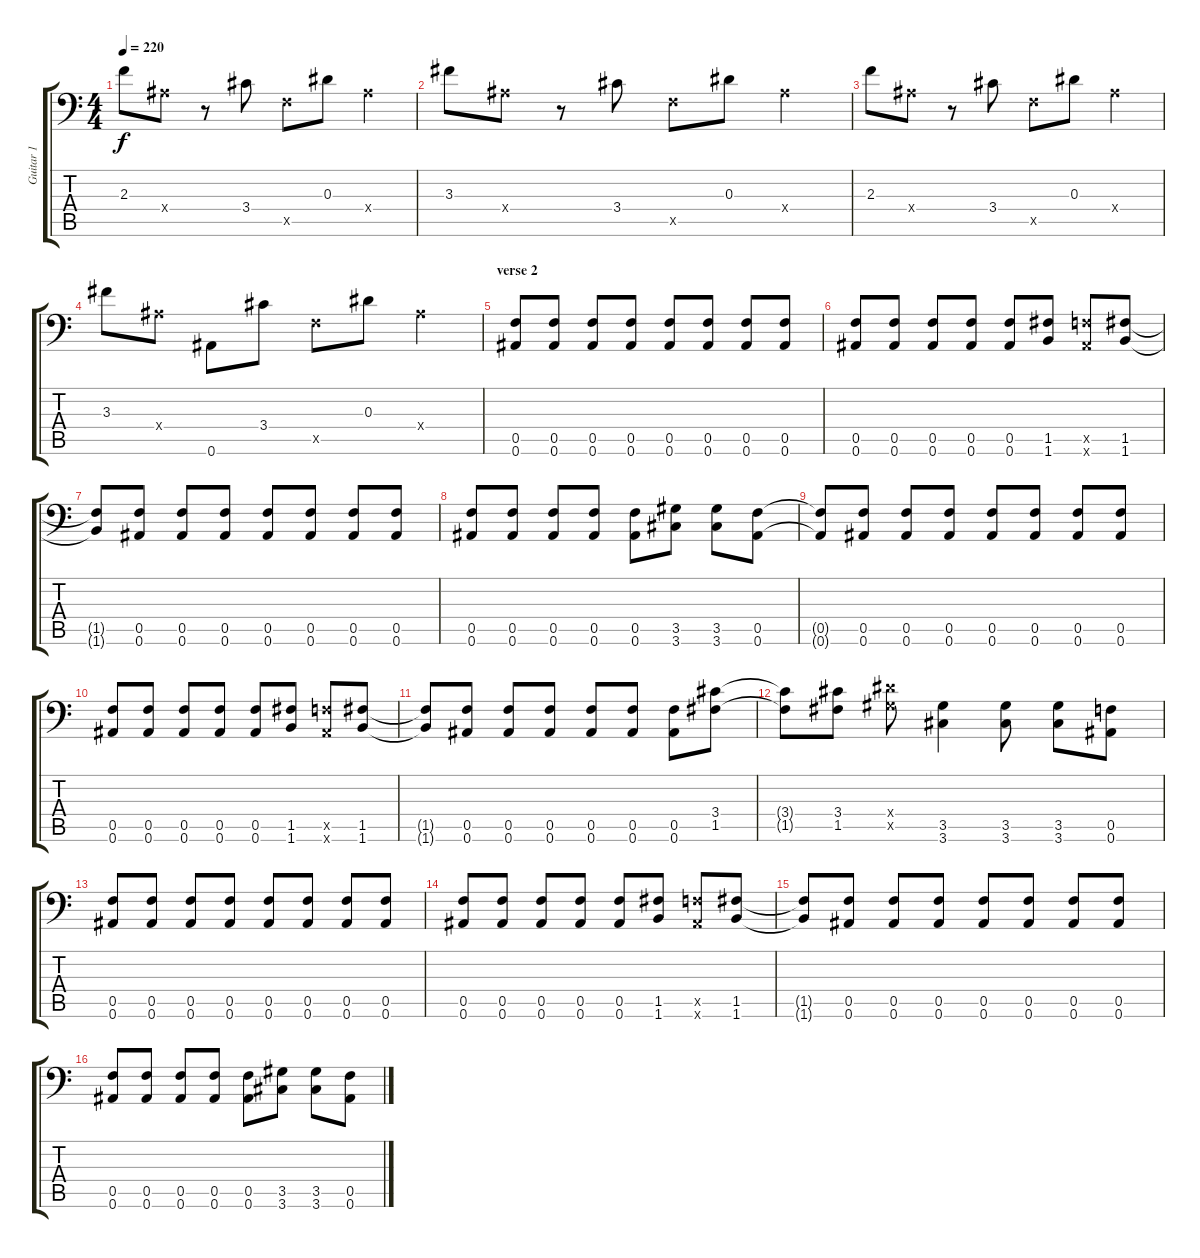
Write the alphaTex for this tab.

\track ("Guitar 1" "Guitar 1") {instrument distortionguitar}
\staff {score tabs}
\tuning (C4 G3 Eb3 Bb2 F2 Bb1) {hide}
\ts (4 4)
\tempo 220
\clef f4
\ks c
2.3.8{dy f} 0.4{x}.8 r.8 3.4.8 0.5{x}.8 0.3.8 0.4{x}.4 |
3.3.8 0.4{x}.8 r.8 3.4.8 0.5{x}.8 0.3.8 0.4{x}.4 |
2.3.8 0.4{x}.8 r.8 3.4.8 0.5{x}.8 0.3.8 0.4{x}.4 |
3.3.8 0.4{x}.8 0.6.8 3.4.8 0.5{x}.8 0.3.8 0.4{x}.4 |
\section ("" "verse 2")
(0.5 0.6).8 (0.5 0.6).8 (0.5 0.6).8 (0.5 0.6).8 (0.5 0.6).8 (0.5 0.6).8 (0.5 0.6).8 (0.5 0.6).8 |
(0.5 0.6).8 (0.5 0.6).8 (0.5 0.6).8 (0.5 0.6).8 (0.5 0.6).8 (1.5 1.6).8 (0.5{x} 0.6{x}).8 (1.5 1.6).8 |
(1.5{t} 1.6{t}).8 (0.5 0.6).8 (0.5 0.6).8 (0.5 0.6).8 (0.5 0.6).8 (0.5 0.6).8 (0.5 0.6).8 (0.5 0.6).8 |
(0.5 0.6).8 (0.5 0.6).8 (0.5 0.6).8 (0.5 0.6).8 (0.5 0.6).8 (3.5 3.6).8 (3.5 3.6).8 (0.5 0.6).8 |
(0.5{t} 0.6{t}).8 (0.5 0.6).8 (0.5 0.6).8 (0.5 0.6).8 (0.5 0.6).8 (0.5 0.6).8 (0.5 0.6).8 (0.5 0.6).8 |
(0.5 0.6).8 (0.5 0.6).8 (0.5 0.6).8 (0.5 0.6).8 (0.5 0.6).8 (1.5 1.6).8 (0.5{x} 0.6{x}).8 (1.5 1.6).8 |
(1.5{t} 1.6{t}).8 (0.5 0.6).8 (0.5 0.6).8 (0.5 0.6).8 (0.5 0.6).8 (0.5 0.6).8 (0.5 0.6).8 (3.4 1.5).8 |
(3.4{t} 1.5{t}).8 (3.4 1.5).8 (5.4{x} 3.5{x}).8 (3.5 3.6).4 (3.5 3.6).8 (3.5 3.6).8 (0.5 0.6).8 |
(0.5 0.6).8 (0.5 0.6).8 (0.5 0.6).8 (0.5 0.6).8 (0.5 0.6).8 (0.5 0.6).8 (0.5 0.6).8 (0.5 0.6).8 |
(0.5 0.6).8 (0.5 0.6).8 (0.5 0.6).8 (0.5 0.6).8 (0.5 0.6).8 (1.5 1.6).8 (0.5{x} 0.6{x}).8 (1.5 1.6).8 |
(1.5{t} 1.6{t}).8 (0.5 0.6).8 (0.5 0.6).8 (0.5 0.6).8 (0.5 0.6).8 (0.5 0.6).8 (0.5 0.6).8 (0.5 0.6).8 |
(0.5 0.6).8 (0.5 0.6).8 (0.5 0.6).8 (0.5 0.6).8 (0.5 0.6).8 (3.5 3.6).8 (3.5 3.6).8 (0.5 0.6).8
